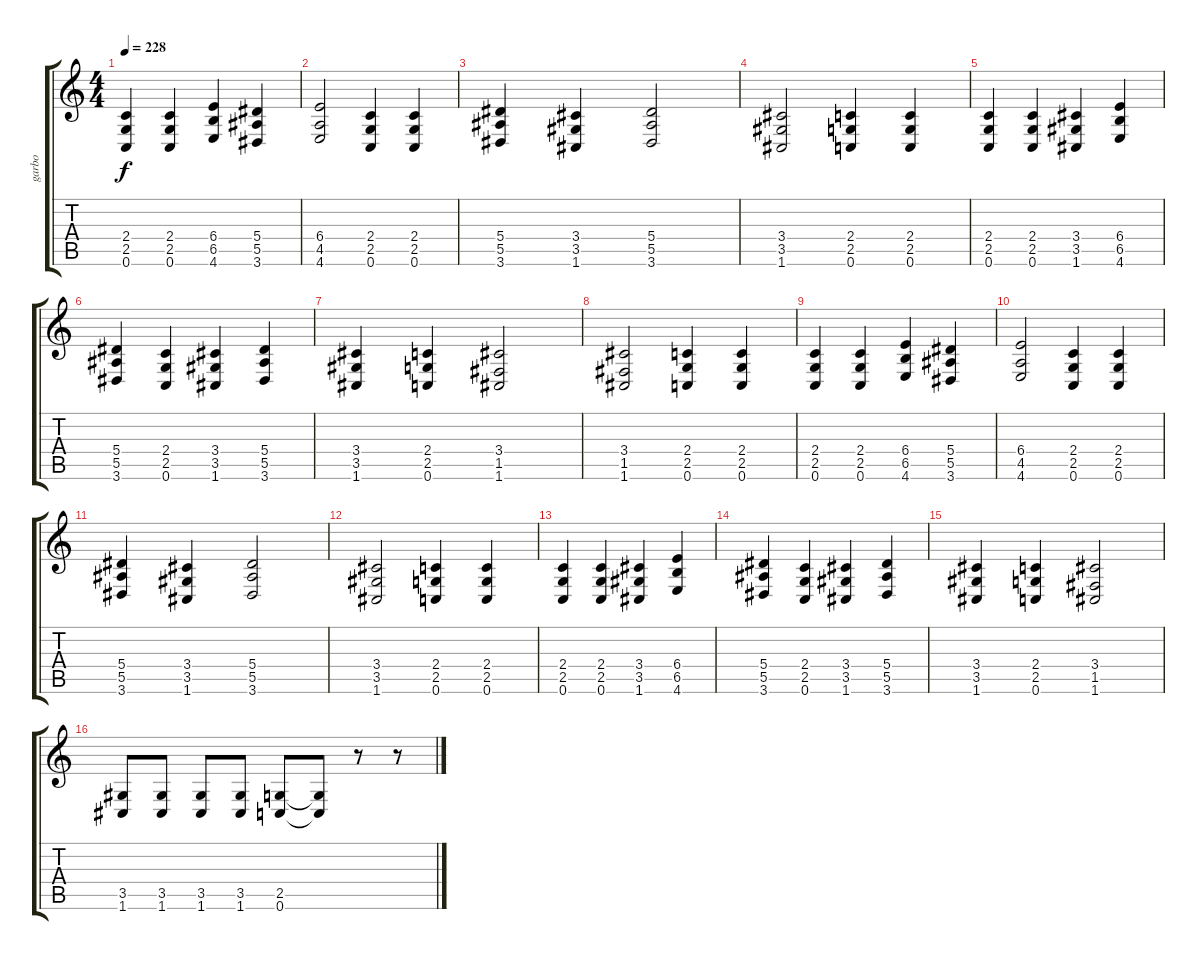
\track ("garbo" "garbo") {instrument overdrivenguitar}
\staff {score tabs}
\tuning (C4 G3 Eb3 Bb2 F2 C2) {hide}
\ts (4 4)
\tempo 228
\clef g2
\ks c
(2.4 2.5 0.6).4{dy f} (2.4 2.5 0.6).4 (6.4 6.5 4.6).4 (5.4 5.5 3.6).4 |
(6.4 4.5 4.6).2 (2.4 2.5 0.6).4 (2.4 2.5 0.6).4 |
(5.4 5.5 3.6).4 (3.4 3.5 1.6).4 (5.4 5.5 3.6).2 |
(3.4 3.5 1.6).2 (2.4 2.5 0.6).4 (2.4 2.5 0.6).4 |
(2.4 2.5 0.6).4 (2.4 2.5 0.6).4 (3.4 3.5 1.6).4 (6.4 6.5 4.6).4 |
(5.4 5.5 3.6).4 (2.4 2.5 0.6).4 (3.4 3.5 1.6).4 (5.4 5.5 3.6).4 |
(3.4 3.5 1.6).4 (2.4 2.5 0.6).4 (3.4 1.5 1.6).2 |
(3.4 1.5 1.6).2 (2.4 2.5 0.6).4 (2.4 2.5 0.6).4 |
(2.4 2.5 0.6).4 (2.4 2.5 0.6).4 (6.4 6.5 4.6).4 (5.4 5.5 3.6).4 |
(6.4 4.5 4.6).2 (2.4 2.5 0.6).4 (2.4 2.5 0.6).4 |
(5.4 5.5 3.6).4 (3.4 3.5 1.6).4 (5.4 5.5 3.6).2 |
(3.4 3.5 1.6).2 (2.4 2.5 0.6).4 (2.4 2.5 0.6).4 |
(2.4 2.5 0.6).4 (2.4 2.5 0.6).4 (3.4 3.5 1.6).4 (6.4 6.5 4.6).4 |
(5.4 5.5 3.6).4 (2.4 2.5 0.6).4 (3.4 3.5 1.6).4 (5.4 5.5 3.6).4 |
(3.4 3.5 1.6).4 (2.4 2.5 0.6).4 (3.4 1.5 1.6).2 |
(3.5 1.6).8 (3.5 1.6).8 (3.5 1.6).8 (3.5 1.6).8 (2.5 0.6).8 (2.5{t} 0.6{t}).8 r.8 r.8
